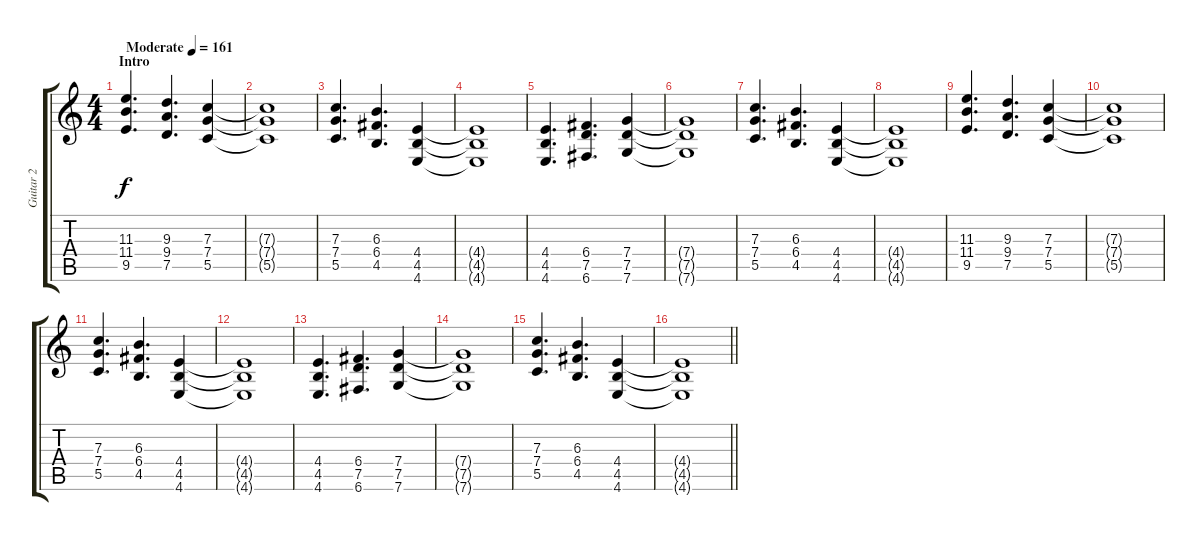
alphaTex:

\track ("Guitar 2" "Guitar 2") {instrument overdrivenguitar}
\staff {score tabs}
\tuning (D4 A3 F3 C3 G2 C2) {hide}
\ts (4 4)
\section ("" "Intro")
\tempo (161 "Moderate")
\clef g2
\ks c
(11.3 11.4 9.5).4{d dy f instrument overdrivenguitar} (9.3 9.4 7.5).4{d} (7.3 7.4 5.5).4 |
(7.3{t} 7.4{t} 5.5{t}).1 |
(7.3 7.4 5.5).4{d} (6.3 6.4 4.5).4{d} (4.4 4.5 4.6).4 |
(4.4{t} 4.5{t} 4.6{t}).1 |
(4.4 4.5 4.6).4{d} (6.4 7.5 6.6).4{d} (7.4 7.5 7.6).4 |
(7.4{t} 7.5{t} 7.6{t}).1 |
(7.3 7.4 5.5).4{d} (6.3 6.4 4.5).4{d} (4.4 4.5 4.6).4 |
(4.4{t} 4.5{t} 4.6{t}).1 |
(11.3 11.4 9.5).4{d} (9.3 9.4 7.5).4{d} (7.3 7.4 5.5).4 |
(7.3{t} 7.4{t} 5.5{t}).1 |
(7.3 7.4 5.5).4{d} (6.3 6.4 4.5).4{d} (4.4 4.5 4.6).4 |
(4.4{t} 4.5{t} 4.6{t}).1 |
(4.4 4.5 4.6).4{d} (6.4 7.5 6.6).4{d} (7.4 7.5 7.6).4 |
(7.4{t} 7.5{t} 7.6{t}).1 |
(7.3 7.4 5.5).4{d} (6.3 6.4 4.5).4{d} (4.4 4.5 4.6).4 |
\barLineRight lightlight
(4.4{t} 4.5{t} 4.6{t}).1
